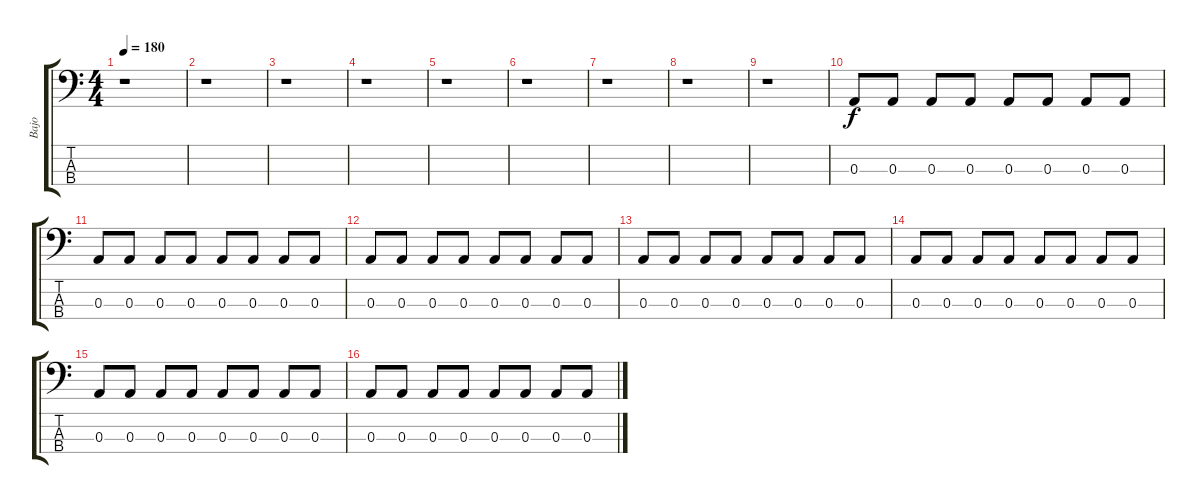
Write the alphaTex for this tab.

\track ("Bajo" "Bajo") {instrument electricbassfinger}
\staff {score tabs}
\tuning (G2 D2 A1 E1) {hide}
\ts (4 4)
\tempo 180
\clef f4
\ks c
r.1{dy f instrument electricbassfinger} |
r.1 |
r.1 |
r.1 |
r.1 |
r.1 |
r.1 |
r.1 |
r.1 |
0.3.8 0.3.8 0.3.8 0.3.8 0.3.8 0.3.8 0.3.8 0.3.8 |
0.3.8 0.3.8 0.3.8 0.3.8 0.3.8 0.3.8 0.3.8 0.3.8 |
0.3.8 0.3.8 0.3.8 0.3.8 0.3.8 0.3.8 0.3.8 0.3.8 |
0.3.8 0.3.8 0.3.8 0.3.8 0.3.8 0.3.8 0.3.8 0.3.8 |
0.3.8 0.3.8 0.3.8 0.3.8 0.3.8 0.3.8 0.3.8 0.3.8 |
0.3.8 0.3.8 0.3.8 0.3.8 0.3.8 0.3.8 0.3.8 0.3.8 |
0.3.8 0.3.8 0.3.8 0.3.8 0.3.8 0.3.8 0.3.8 0.3.8
